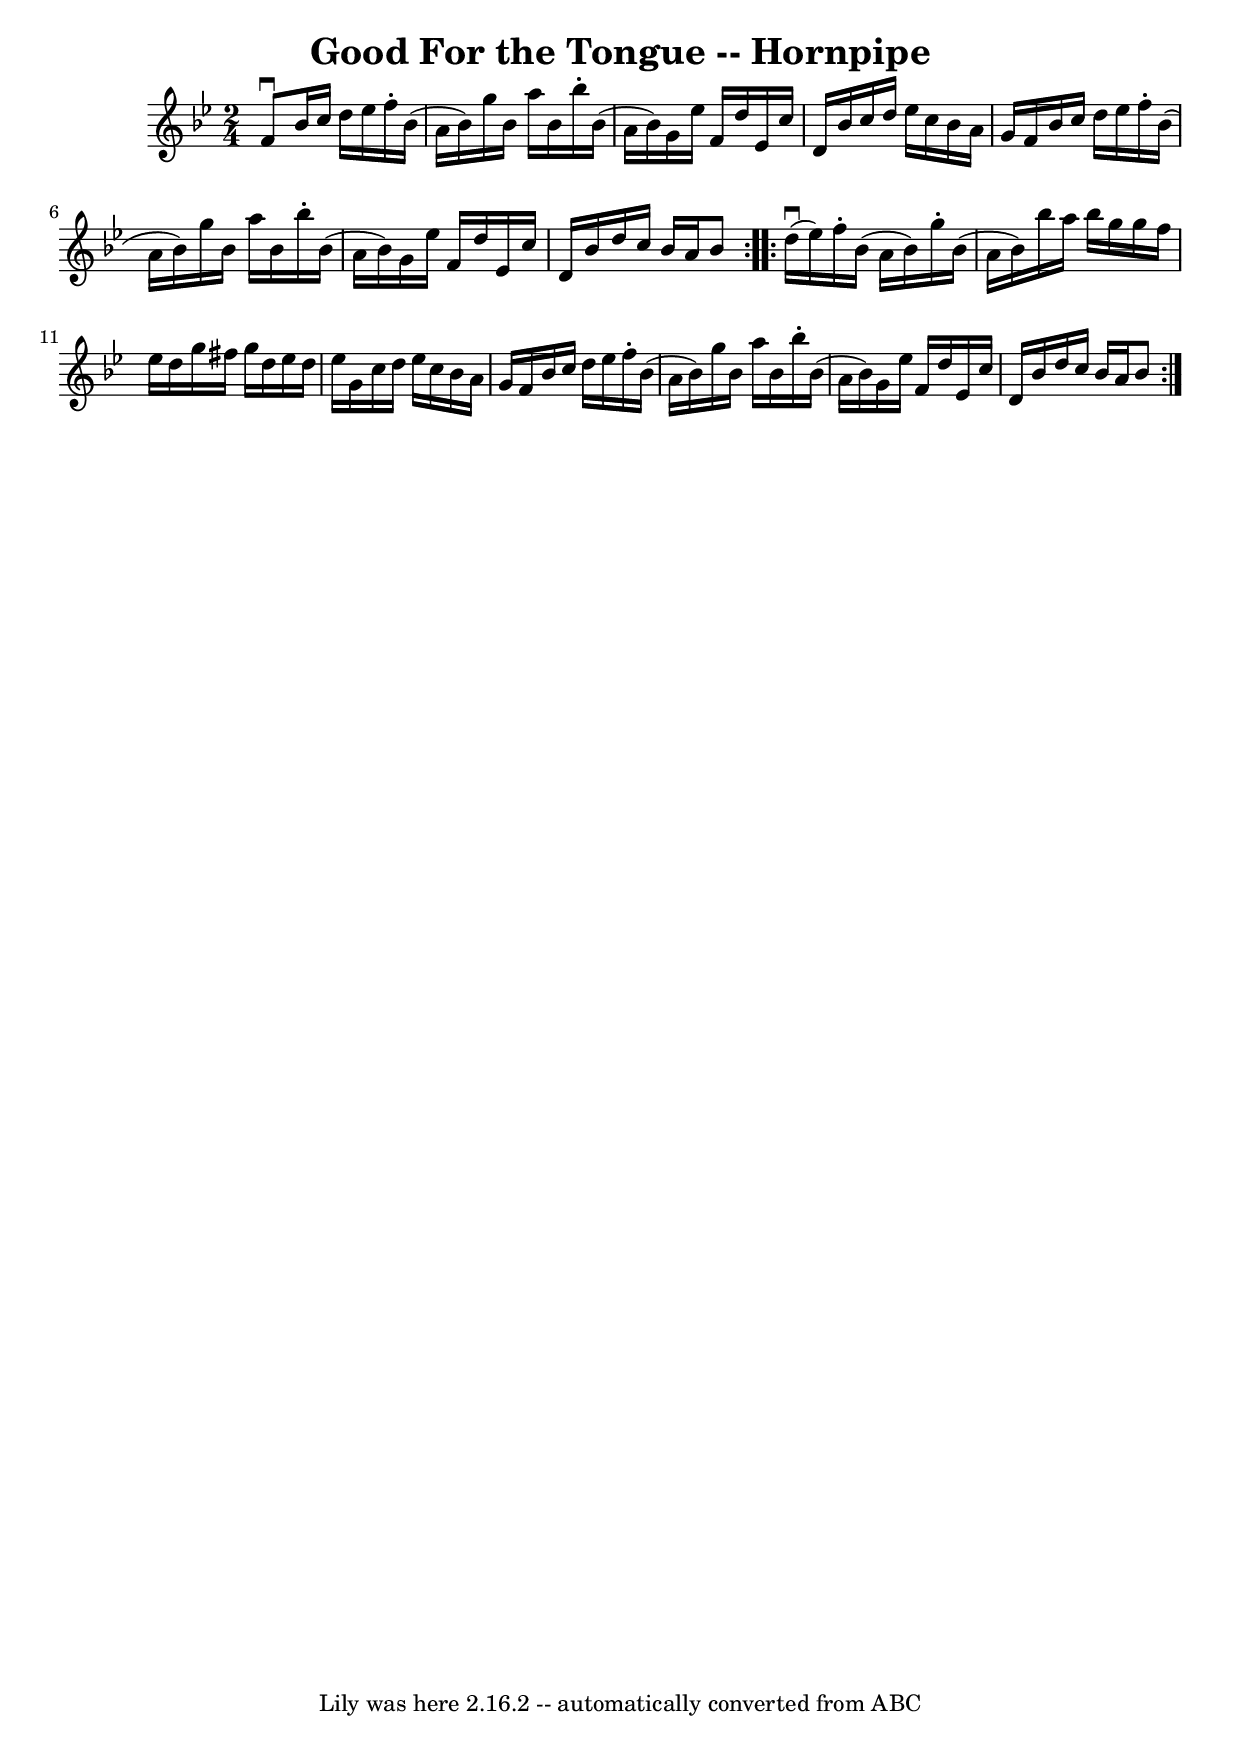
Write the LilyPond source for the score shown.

\version "2.7.40"
\include "Mammoth.ily"
\header {
	%% book = "Cole's 1000 Fiddle Tunes"
	crossRefNumber = "1"
	footnotes = ""
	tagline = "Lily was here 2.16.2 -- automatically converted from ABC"
	title = "Good For the Tongue -- Hornpipe"
}
voicedefault =  {


\repeat volta 2 {
\time 2/4 \key bes \major f'8^\downbow |
 bes'16 c''16 d''16   
 ees''16 f''16 -. bes'16 (a'16 bes'16) |
 g''16 bes'16 
 a''16 bes'16 bes''16 -. bes'16 (a'16 bes'16) |
   
g'16 ees''16 f'16 d''16 ees'16 c''16 d'16 bes'16  |
 
 c''16 d''16 ees''16 c''16 bes'16 a'16 g'16 f'16  
|
 bes'16 c''16 d''16 ees''16 f''16 -. bes'16 (a'16  
 bes'16) |
 g''16 bes'16 a''16 bes'16 bes''16 -.   
bes'16 (a'16 bes'16) |
 g'16 ees''16 f'16 d''16    
ees'16 c''16 d'16 bes'16  |
 d''16 c''16 bes'16 a'16  
 bes'8  }     \repeat volta 2 { d''16 (^\downbow ees''16) |
   
f''16 -. bes'16 (a'16 bes'16) g''16 -. bes'16 (a'16 bes'16 
) |
 bes''16 a''16 bes''16 g''16 g''16 f''16    
ees''16 d''16  |
 g''16 fis''16 g''16 d''16 ees''16    
d''16 ees''16 g'16  |
 c''16 d''16 ees''16 c''16    
bes'16 a'16 g'16 f'16  |
 bes'16 c''16 d''16    
ees''16 f''16 -. bes'16 (a'16 bes'16) |
 g''16 bes'16  
 a''16 bes'16 bes''16 -. bes'16 (a'16 bes'16) |
 g'16 
 ees''16 f'16 d''16 ees'16 c''16 d'16 bes'16  |
   
d''16 c''16 bes'16 a'16 bes'8  }   
}

\score{
    <<

	\context Staff="default"
	{
	    \voicedefault 
	}

    >>
	\layout {
	}
	\midi {}
}
